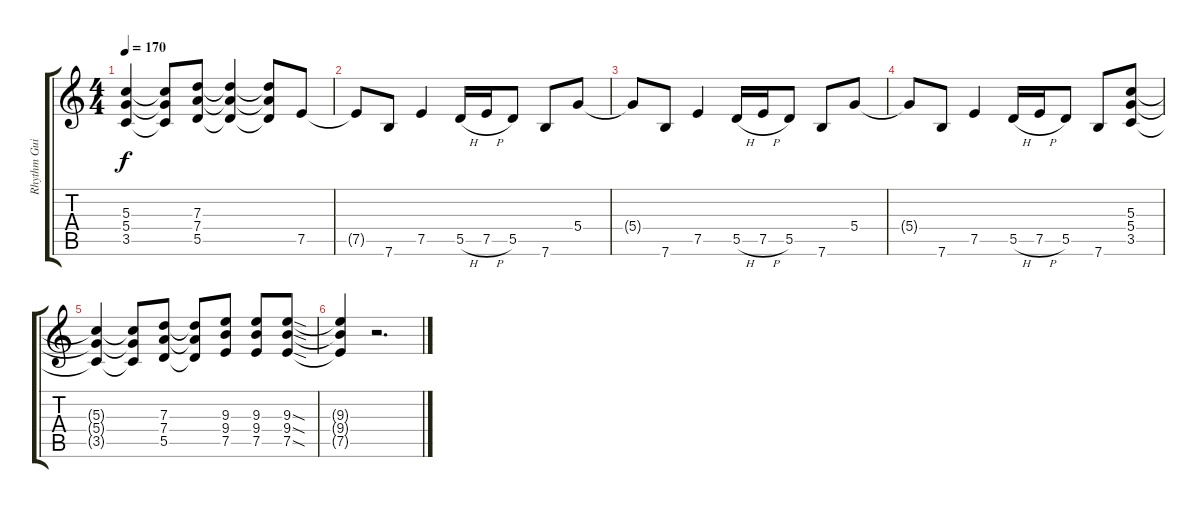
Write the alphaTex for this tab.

\track ("Rhythm Guitar 2" "Rhythm Gui") {instrument distortionguitar}
\staff {score tabs}
\tuning (E4 B3 G3 D3 A2 E2) {hide}
\ts (4 4)
\tempo 170
\clef g2
\ks c
(5.3{t} 5.4{t} 3.5{t}).4{dy f} (5.3{t} 5.4{t} 3.5{t}).8 (7.3 7.4 5.5).8 (7.3{t} 7.4{t} 5.5{t}).4 (7.3{t} 7.4{t} 5.5{t}).8 7.5.8 |
7.5{t}.8 7.6.8 7.5.4 5.5{h}.16 7.5{h}.16 5.5.8 7.6.8 5.4.8 |
5.4{t}.8 7.6.8 7.5.4 5.5{h}.16 7.5{h}.16 5.5.8 7.6.8 5.4.8 |
5.4{t}.8 7.6.8 7.5.4 5.5{h}.16 7.5{h}.16 5.5.8 7.6.8 (5.3 5.4 3.5).8 |
(5.3{t} 5.4{t} 3.5{t}).4 (5.3{t} 5.4{t} 3.5{t}).8 (7.3 7.4 5.5).8 (7.3{t} 7.4{t} 5.5{t}).8 (9.3 9.4 7.5).8 (9.3 9.4 7.5).8 (9.3{sod} 9.4{sod} 7.5{sod}).8 |
(9.3{t} 9.4{t} 7.5{t}).4 r.2{d}
